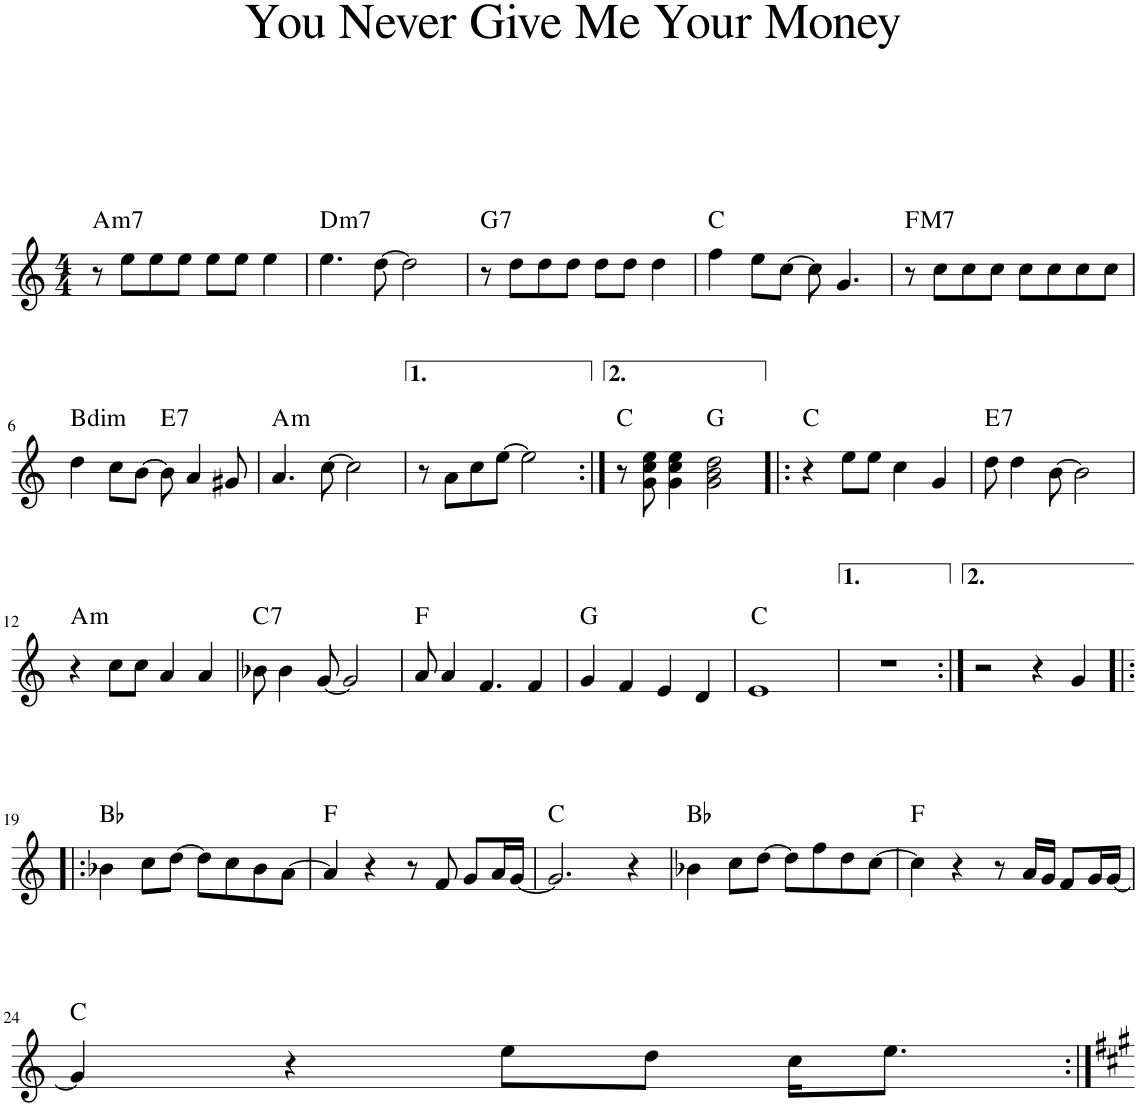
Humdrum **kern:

**kern	**harte
*part1	*part1
*staff1	*
*I"Piano	*
*I'Pno.	*
*clefG2	*
*k[]	*
*M4/4	*
=1	=1
!	!LO:H:kt=m7
8r	A:min7
8ee\L	.
8ee\	.
8ee\J	.
8ee\L	.
8ee\J	.
4ee\	.
=2	=2
!	!LO:H:kt=m7
4.ee\	D:min7
[8dd\	.
2dd\]	.
=3	=3
!	!LO:H:kt=7
8r	G:7
8dd\L	.
8dd\	.
8dd\J	.
8dd\L	.
8dd\J	.
4dd\	.
=4	=4
4ff\	C:maj
8ee\L	.
[8cc\J	.
8cc\]	.
4.g/	.
=5	=5
!	!LO:H:kt=M7
8r	F:maj7
8cc\L	.
8cc\	.
8cc\J	.
8cc\L	.
8cc\	.
8cc\	.
8cc\J	.
!!LO:LB:g=z
=6	=6
!	!LO:H:kt=dim
4dd\	B:dim
8cc\L	.
[8b\J	.
!	!LO:H:kt=7
8b\]	E:7
4a/	.
8g#X/	.
=7	=7
!	!LO:H:kt=m
4.a/	A:min
[8cc\	.
2cc\]	.
=8	=8
8r	.
8a\L	.
8cc\	.
[8ee\J	.
2ee\]	.
=9:|!	=9:|!
8r	C:maj
8g\ 8cc\ 8ee\	.
4g\ 4cc\ 4ee\	.
2g\ 2b\ 2dd\	G:maj
=10!|:	=10!|:
4r	C:maj
8ee\L	.
8ee\J	.
4cc\	.
4g/	.
=11	=11
!	!LO:H:kt=7
8dd\	E:7
4dd\	.
[8b\	.
2b\]	.
!!LO:LB:g=z
=12	=12
!	!LO:H:kt=m
4r	A:min
8cc\L	.
8cc\J	.
4a/	.
4a/	.
=13	=13
!	!LO:H:kt=7
8b-X\	C:7
4b-\	.
[8g/	.
2g/]	.
=14	=14
8a/	F:maj
4a/	.
4.f/	.
4f/	.
=15	=15
4g/	G:maj
4f/	.
4e/	.
4d/	.
=16	=16
1e	C:maj
=17	=17
1r	.
=18:|!	=18:|!
2r	.
4r	.
4g/	.
!!LO:LB:g=z
=19!|:	=19!|:
4b-X\	Bb:maj
8cc\L	.
[8dd\J	.
8dd\L]	.
8cc\	.
8b-\	.
[8a\J	.
=20	=20
4a/]	F:maj
4r	.
8r	.
8f/	.
8g/L	.
16a/L	.
[16g/JJ	.
=21	=21
2.g/]	C:maj
4r	.
=22	=22
4b-X\	Bb:maj
8cc\L	.
[8dd\J	.
8dd\L]	.
8ff\	.
8dd\	.
[8cc\J	.
=23	=23
4cc\]	F:maj
4r	.
8r	.
16a/LL	.
16g/JJ	.
8f/L	.
16g/L	.
[16g/JJ	.
!!LO:LB:g=z
=24	=24
4g/]	C:maj
4r	.
8ee\L	.
8dd\J	.
16cc\KL	.
8.ee\J	.
=:|!	=:|!
*-	*-
